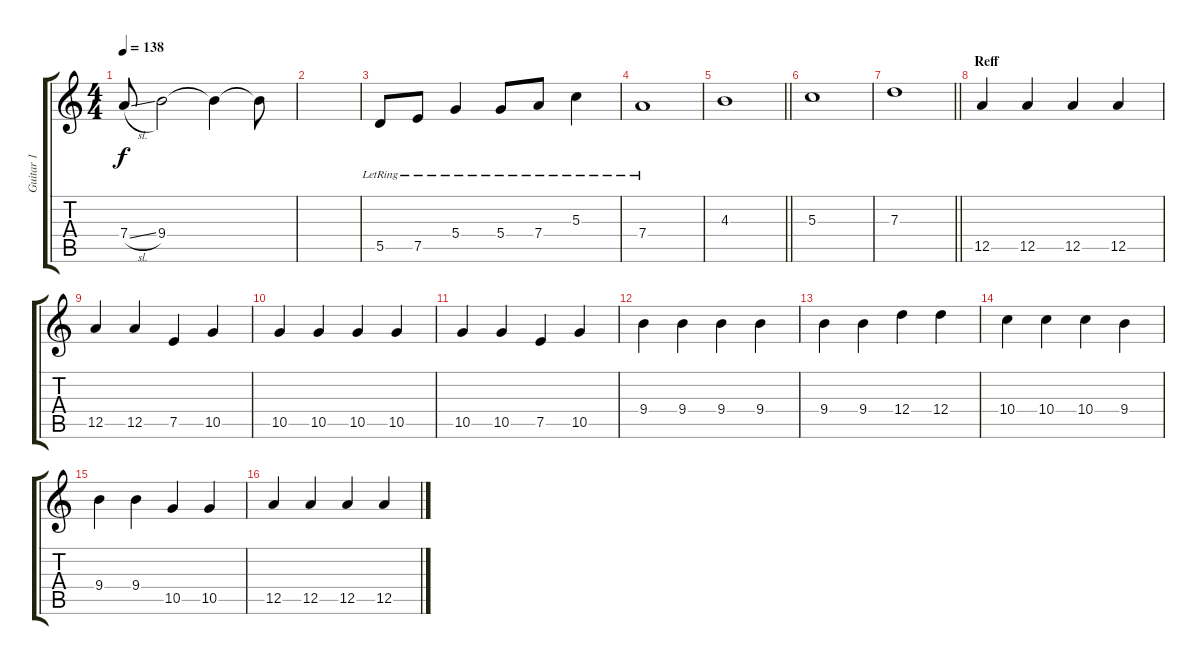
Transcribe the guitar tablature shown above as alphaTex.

\track ("Guitar 1" "Guitar 1") {instrument acousticguitarsteel}
\staff {score tabs}
\tuning (E4 B3 G3 D3 A2 E2) {hide}
\ts (4 4)
\tempo 138
\clef g2
\ks c
7.4{sl}.8{dy f} 9.4.2 9.4{t}.4 9.4{t}.8 |
|
5.5{lr}.8 7.5{lr}.8 5.4{lr}.4 5.4{lr}.8 7.4{lr}.8 5.3{lr}.4 |
7.4{lr}.1 |
\barLineRight lightlight
4.3.1 |
5.3.1 |
\barLineRight lightlight
7.3.1 |
\section ("" "Reff")
12.5.4{instrument overdrivenguitar} 12.5.4 12.5.4 12.5.4 |
12.5.4 12.5.4 7.5.4 10.5.4 |
10.5.4 10.5.4 10.5.4 10.5.4 |
10.5.4 10.5.4 7.5.4 10.5.4 |
9.4.4 9.4.4 9.4.4 9.4.4 |
9.4.4 9.4.4 12.4.4 12.4.4 |
10.4.4 10.4.4 10.4.4 9.4.4 |
9.4.4 9.4.4 10.5.4 10.5.4 |
12.5.4 12.5.4 12.5.4 12.5.4
